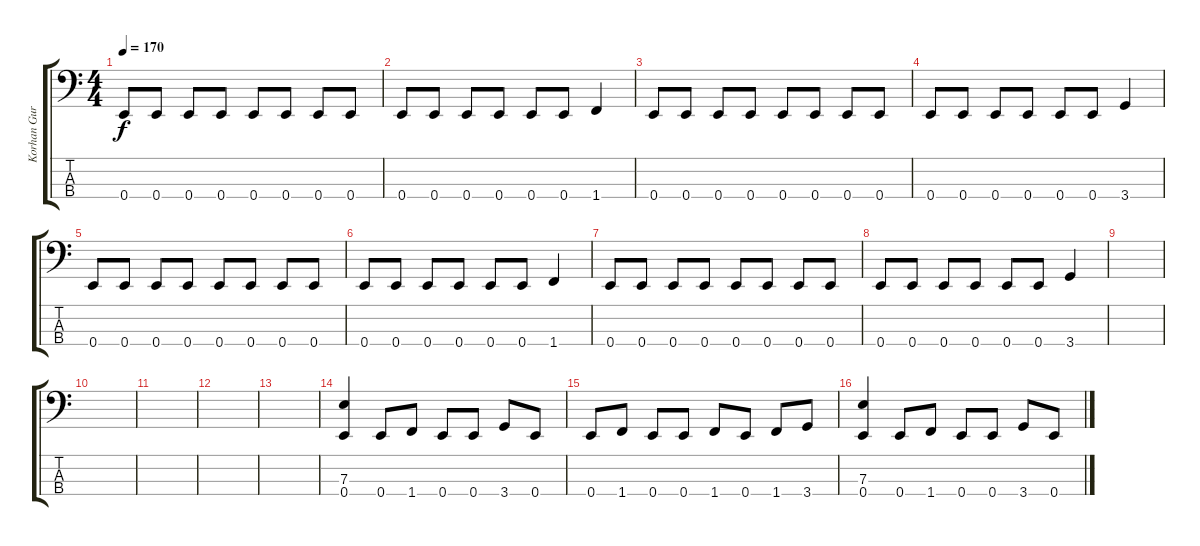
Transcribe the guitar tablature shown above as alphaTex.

\track ("Korhan Gurler" "Korhan Gur") {instrument electricbassfinger}
\staff {score tabs}
\tuning (G2 D2 A1 E1) {hide}
\ts (4 4)
\tempo 170
\clef f4
\ks c
0.4.8{dy f} 0.4.8 0.4.8 0.4.8 0.4.8 0.4.8 0.4.8 0.4.8 |
0.4.8 0.4.8 0.4.8 0.4.8 0.4.8 0.4.8 1.4.4 |
0.4.8 0.4.8 0.4.8 0.4.8 0.4.8 0.4.8 0.4.8 0.4.8 |
0.4.8 0.4.8 0.4.8 0.4.8 0.4.8 0.4.8 3.4.4 |
0.4.8 0.4.8 0.4.8 0.4.8 0.4.8 0.4.8 0.4.8 0.4.8 |
0.4.8 0.4.8 0.4.8 0.4.8 0.4.8 0.4.8 1.4.4 |
0.4.8 0.4.8 0.4.8 0.4.8 0.4.8 0.4.8 0.4.8 0.4.8 |
0.4.8 0.4.8 0.4.8 0.4.8 0.4.8 0.4.8 3.4.4 |
|
|
|
|
|
(7.3 0.4).4 0.4.8 1.4.8 0.4.8 0.4.8 3.4.8 0.4.8 |
0.4.8 1.4.8 0.4.8 0.4.8 1.4.8 0.4.8 1.4.8 3.4.8 |
(7.3 0.4).4 0.4.8 1.4.8 0.4.8 0.4.8 3.4.8 0.4.8
